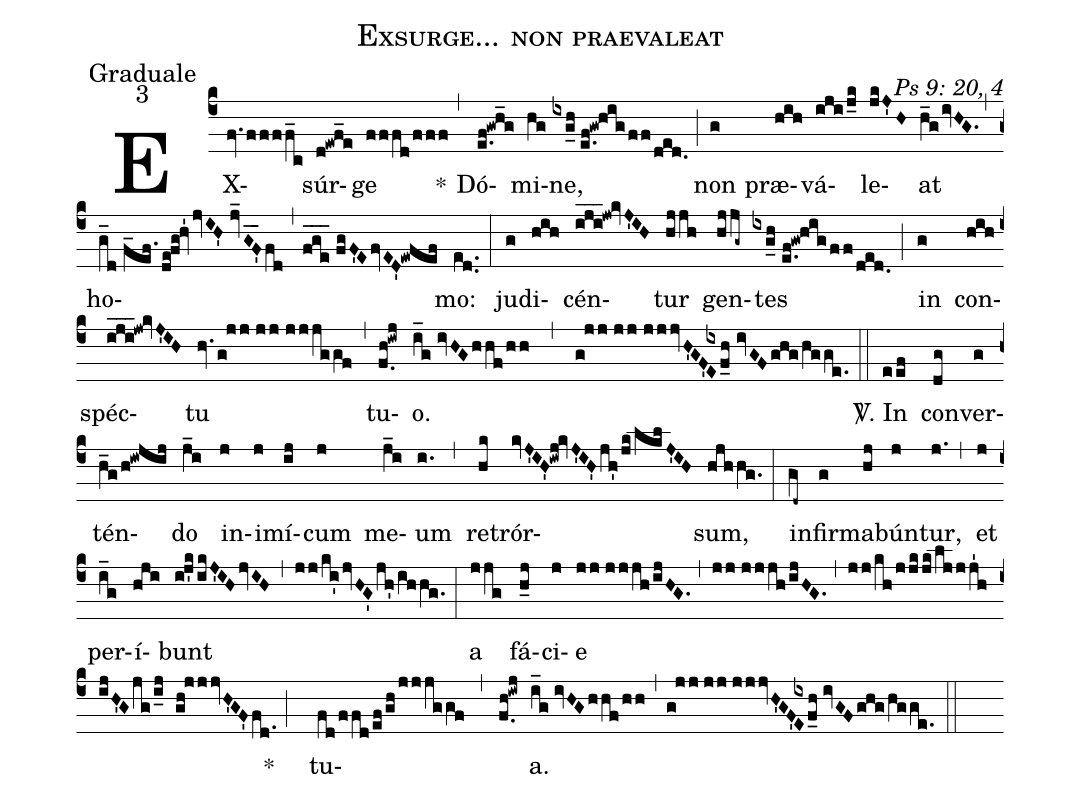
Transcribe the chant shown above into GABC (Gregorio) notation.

name: Exsurge... non praevaleat;
office-part: Graduale;
mode: 3;
commentary: Ps 9: 20, 4;
%%
(c4) EX(fv.ffff_c)súr(d!ewf_e)ge(fffd/fff) *(,) Dó(e.f!gwh_g)mi(hg)ne,(ixg_h//e.f!gw!hig/ff/ded.) (;) non(g) præ(hih)vá(iji/j_k)le(jkJ'H)at(h_givHG.) (,) ho(g_d//f_ef./de!fg!hv'1jvIH'//jv_/!G_F'_3/fd,f_g_e_//fgF'EfvED'!ewfef)mo:(ed..) (:)
ju(g)di(hih)cén(iji___!jw!kvJ'IH)tur(hjjh) gen(hjjg~)tes(ixg_h//e.f!gw!hig/ff/ded.) (;) in(g) con(hih)spéc(iji___!jw!kvJ'IH)tu(hv.g!jj//jj//jjjggf) (,) tu(f.0h!iwj)o.(i_g//ivHGhhf/hh,g!jj//jj//jjjvH'GF'/[-0.5]!{ix}E0f_h//ivGFghg/hgge.) (::)
<sp>V/</sp>. In(eef) con(dg)ver(g)tén(h_g/h!iwjij)do(j_i) in(j)i(j)mí(ij)cum(j) me(j_i)um(i.) (,) re(hk)trór(kvJ'IH'!iwj!kvJ'IH'jh'/jk/lkl/J'IH)sum,(hjhhg.) (:)
in(gd~)fir(g)ma(hj)bún(j)tur,(j.) (,) et(j) per(i_g)í(hji)bunt(i!j'k/ikJ'IHjvIH) (,) (jj/ki'jvHG'jh'/ihhg.) (:)
a(jjg) fá(h_j)ci(j)e(jj//jjjh/ijHG.) (,) (jj//jjjh/ijHG.) (,) (jj/kh/jjk/jk/lj/jj'1h/ijH'Gjg/i_j gh!jjjvH'GF'fd.) *(;) () tu(fd/ffd/ef/gh/jjjggf//,//f.0h!iwj)a.(i_g//ivHGhhf/hh,g!jj//jj//jjjvH'GF'/[-0.5]{ix}E0f_h//ivGFghg/hgge.) (::)
